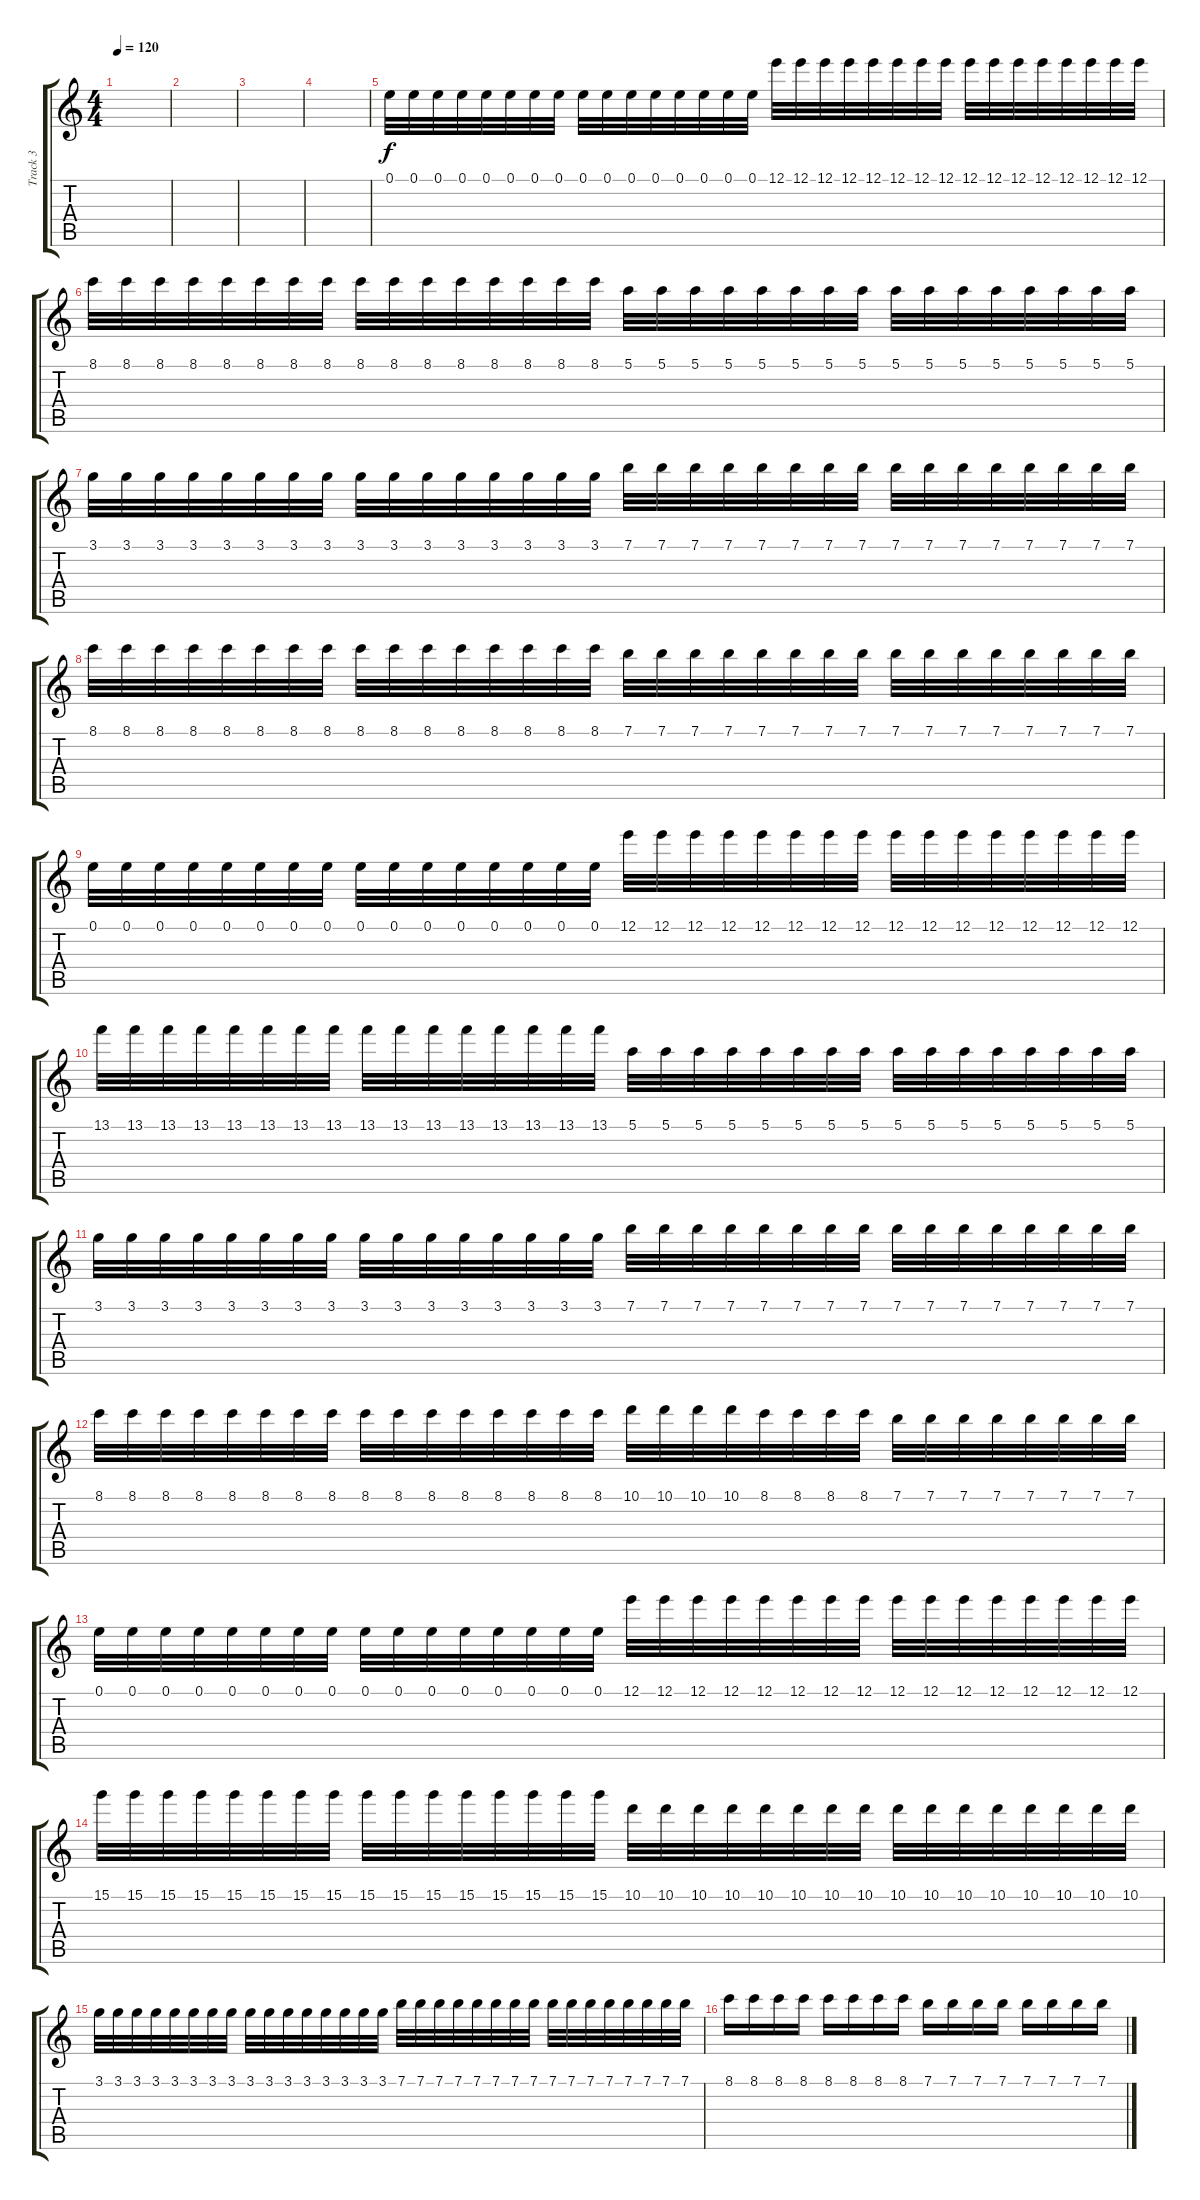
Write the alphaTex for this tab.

\track ("Track 3" "Track 3") {instrument acousticguitarnylon}
\staff {score tabs}
\tuning (E4 B3 G3 D3 A2 E2) {hide}
\ts (4 4)
\tempo 120
\clef g2
\ks c
|
|
|
|
0.1.32 0.1.32 0.1.32 0.1.32 0.1.32 0.1.32 0.1.32 0.1.32 0.1.32 0.1.32 0.1.32 0.1.32 0.1.32 0.1.32 0.1.32 0.1.32 12.1.32 12.1.32 12.1.32 12.1.32 12.1.32 12.1.32 12.1.32 12.1.32 12.1.32 12.1.32 12.1.32 12.1.32 12.1.32 12.1.32 12.1.32 12.1.32 |
8.1.32 8.1.32 8.1.32 8.1.32 8.1.32 8.1.32 8.1.32 8.1.32 8.1.32 8.1.32 8.1.32 8.1.32 8.1.32 8.1.32 8.1.32 8.1.32 5.1.32 5.1.32 5.1.32 5.1.32 5.1.32 5.1.32 5.1.32 5.1.32 5.1.32 5.1.32 5.1.32 5.1.32 5.1.32 5.1.32 5.1.32 5.1.32 |
3.1.32 3.1.32 3.1.32 3.1.32 3.1.32 3.1.32 3.1.32 3.1.32 3.1.32 3.1.32 3.1.32 3.1.32 3.1.32 3.1.32 3.1.32 3.1.32 7.1.32 7.1.32 7.1.32 7.1.32 7.1.32 7.1.32 7.1.32 7.1.32 7.1.32 7.1.32 7.1.32 7.1.32 7.1.32 7.1.32 7.1.32 7.1.32 |
8.1.32 8.1.32 8.1.32 8.1.32 8.1.32 8.1.32 8.1.32 8.1.32 8.1.32 8.1.32 8.1.32 8.1.32 8.1.32 8.1.32 8.1.32 8.1.32 7.1.32 7.1.32 7.1.32 7.1.32 7.1.32 7.1.32 7.1.32 7.1.32 7.1.32 7.1.32 7.1.32 7.1.32 7.1.32 7.1.32 7.1.32 7.1.32 |
0.1.32 0.1.32 0.1.32 0.1.32 0.1.32 0.1.32 0.1.32 0.1.32 0.1.32 0.1.32 0.1.32 0.1.32 0.1.32 0.1.32 0.1.32 0.1.32 12.1.32 12.1.32 12.1.32 12.1.32 12.1.32 12.1.32 12.1.32 12.1.32 12.1.32 12.1.32 12.1.32 12.1.32 12.1.32 12.1.32 12.1.32 12.1.32 |
13.1.32 13.1.32 13.1.32 13.1.32 13.1.32 13.1.32 13.1.32 13.1.32 13.1.32 13.1.32 13.1.32 13.1.32 13.1.32 13.1.32 13.1.32 13.1.32 5.1.32 5.1.32 5.1.32 5.1.32 5.1.32 5.1.32 5.1.32 5.1.32 5.1.32 5.1.32 5.1.32 5.1.32 5.1.32 5.1.32 5.1.32 5.1.32 |
3.1.32 3.1.32 3.1.32 3.1.32 3.1.32 3.1.32 3.1.32 3.1.32 3.1.32 3.1.32 3.1.32 3.1.32 3.1.32 3.1.32 3.1.32 3.1.32 7.1.32 7.1.32 7.1.32 7.1.32 7.1.32 7.1.32 7.1.32 7.1.32 7.1.32 7.1.32 7.1.32 7.1.32 7.1.32 7.1.32 7.1.32 7.1.32 |
8.1.32 8.1.32 8.1.32 8.1.32 8.1.32 8.1.32 8.1.32 8.1.32 8.1.32 8.1.32 8.1.32 8.1.32 8.1.32 8.1.32 8.1.32 8.1.32 10.1.32 10.1.32 10.1.32 10.1.32 8.1.32 8.1.32 8.1.32 8.1.32 7.1.32 7.1.32 7.1.32 7.1.32 7.1.32 7.1.32 7.1.32 7.1.32 |
0.1.32 0.1.32 0.1.32 0.1.32 0.1.32 0.1.32 0.1.32 0.1.32 0.1.32 0.1.32 0.1.32 0.1.32 0.1.32 0.1.32 0.1.32 0.1.32 12.1.32 12.1.32 12.1.32 12.1.32 12.1.32 12.1.32 12.1.32 12.1.32 12.1.32 12.1.32 12.1.32 12.1.32 12.1.32 12.1.32 12.1.32 12.1.32 |
15.1.32 15.1.32 15.1.32 15.1.32 15.1.32 15.1.32 15.1.32 15.1.32 15.1.32 15.1.32 15.1.32 15.1.32 15.1.32 15.1.32 15.1.32 15.1.32 10.1.32 10.1.32 10.1.32 10.1.32 10.1.32 10.1.32 10.1.32 10.1.32 10.1.32 10.1.32 10.1.32 10.1.32 10.1.32 10.1.32 10.1.32 10.1.32 |
3.1.32 3.1.32 3.1.32 3.1.32 3.1.32 3.1.32 3.1.32 3.1.32 3.1.32 3.1.32 3.1.32 3.1.32 3.1.32 3.1.32 3.1.32 3.1.32 7.1.32 7.1.32 7.1.32 7.1.32 7.1.32 7.1.32 7.1.32 7.1.32 7.1.32 7.1.32 7.1.32 7.1.32 7.1.32 7.1.32 7.1.32 7.1.32 |
8.1.16 8.1.16 8.1.16 8.1.16 8.1.16 8.1.16 8.1.16 8.1.16 7.1.16 7.1.16 7.1.16 7.1.16 7.1.16 7.1.16 7.1.16 7.1.16
